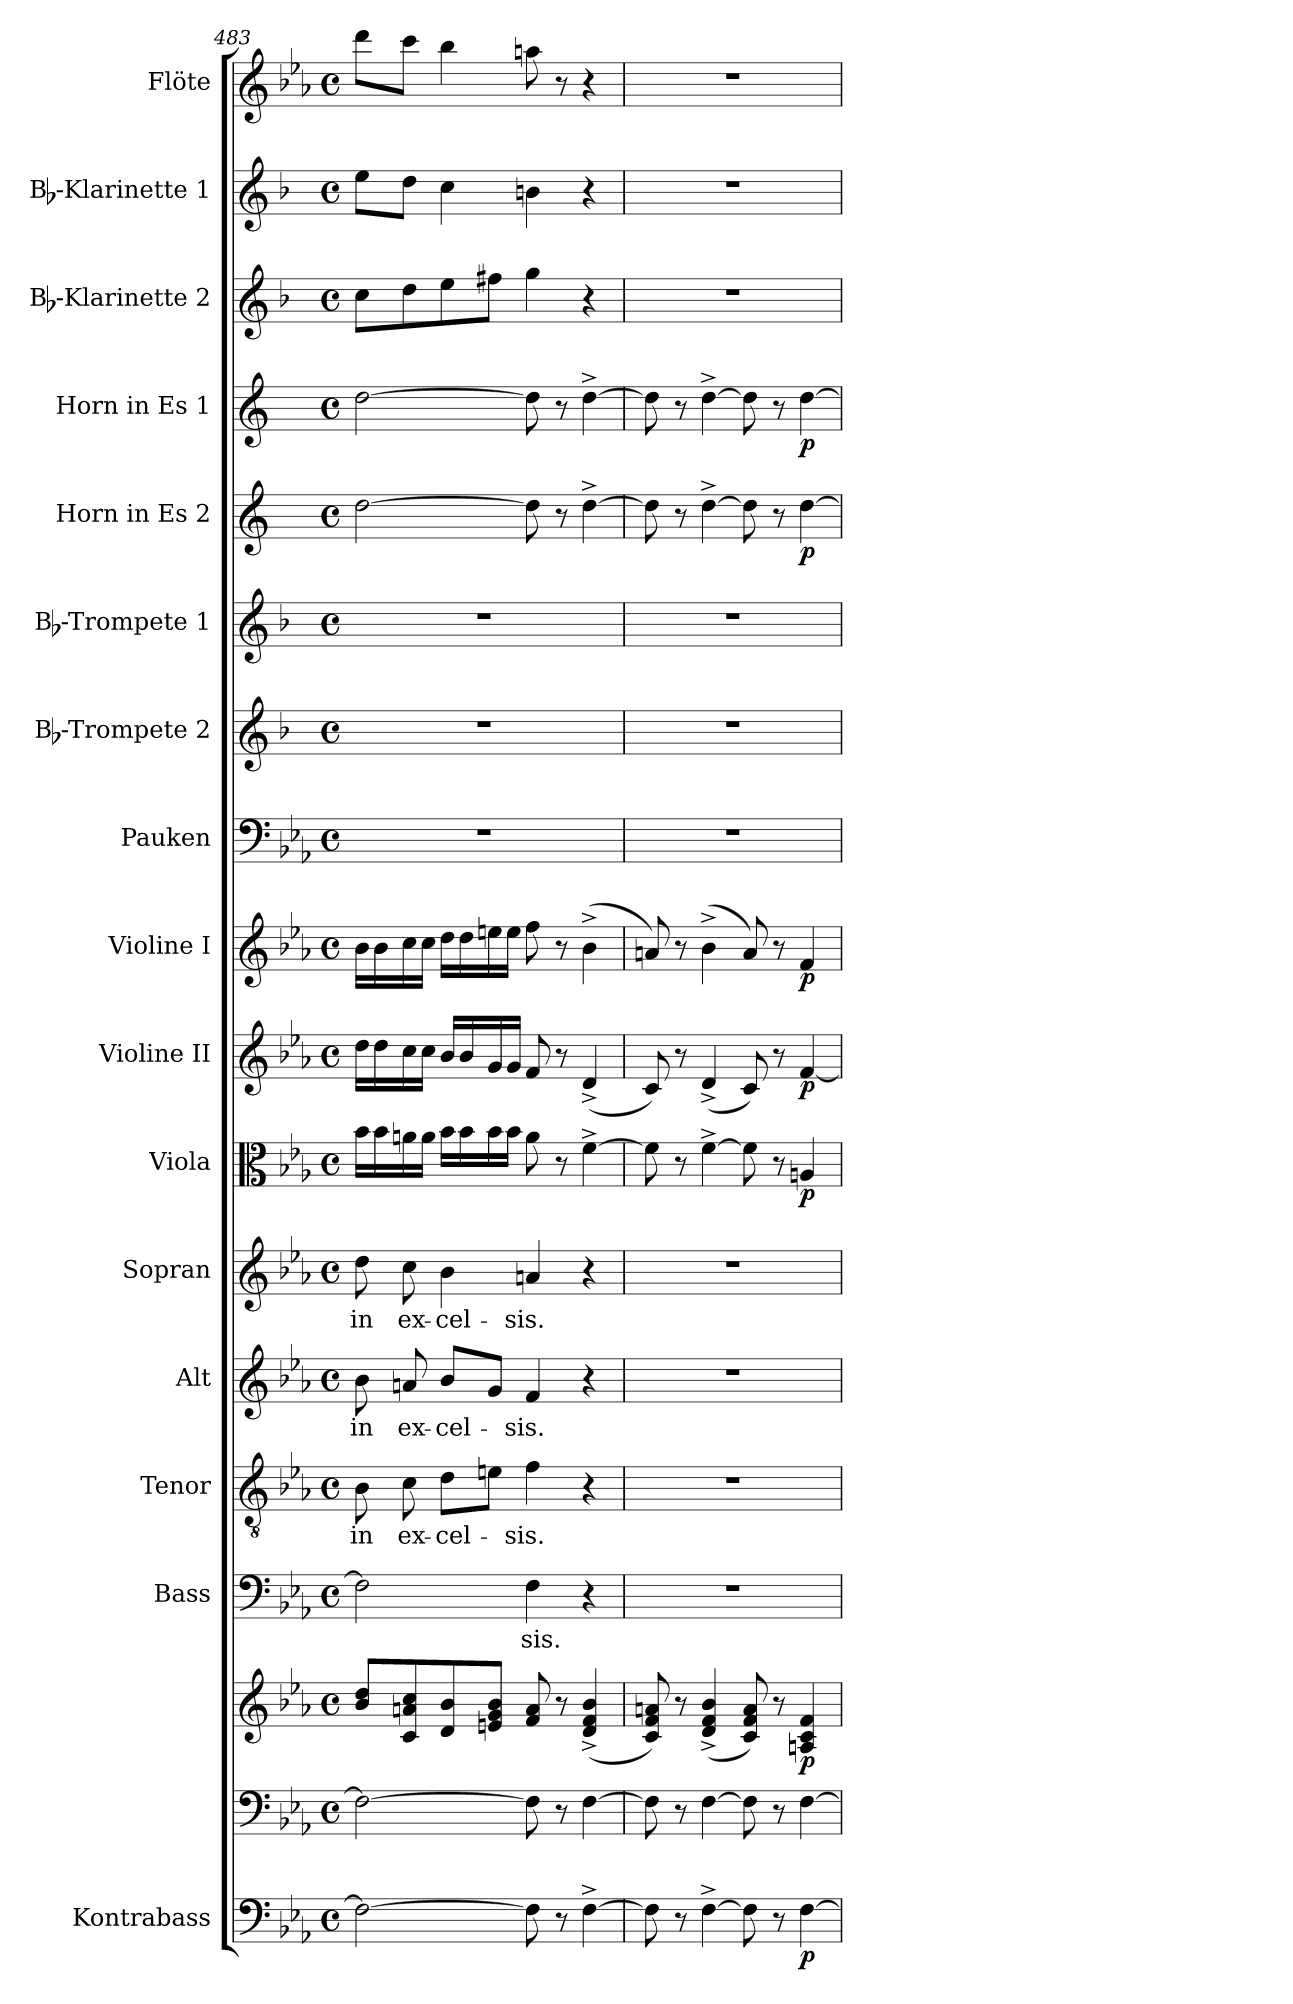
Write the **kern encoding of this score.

**kern	**dynam	**kern	**kern	**dynam	**kern	**text	**kern	**text	**kern	**text	**kern	**text	**kern	**dynam	**kern	**dynam	**kern	**dynam	**kern	**kern	**kern	**kern	**dynam	**kern	**dynam	**kern	**kern	**kern
*part17	*part17	*part16	*part16	*part16	*part15	*part15	*part14	*part14	*part13	*part13	*part12	*part12	*part11	*part11	*part10	*part10	*part9	*part9	*part8	*part7	*part6	*part5	*part5	*part4	*part4	*part3	*part2	*part1
*staff18	*staff18	*staff17	*staff16	*staff16/17	*staff15	*staff15	*staff14	*staff14	*staff13	*staff13	*staff12	*staff12	*staff11	*staff11	*staff10	*staff10	*staff9	*staff9	*staff8	*staff7	*staff6	*staff5	*staff5	*staff4	*staff4	*staff3	*staff2	*staff1
*I"Kontrabass	*	*	*	*	*I"Bass	*	*I"Tenor	*	*I"Alt	*	*I"Sopran	*	*I"Viola	*	*I"Violine II	*	*I"Violine I	*	*I"Pauken	*I"Bb-Trompete 2	*I"Bb-Trompete 1	*I"Horn in Es 2	*	*I"Horn in Es 1	*	*I"Bb-Klarinette 2	*I"Bb-Klarinette 1	*I"Flöte
*I'Kb.	*	*	*	*	*I'B.	*	*I'T.	*	*I'A.	*	*I'S.	*	*I'Vla.	*	*I'Vl. II	*	*I'Vl. I	*	*I'Pk.	*I'Bb Trp. 2	*I'Bb Trp. 1	*	*	*	*	*I'Bb Kl. 2	*I'Bb Kl. 1	*I'Fl.
*clefF4	*	*clefF4	*clefG2	*	*clefF4	*	*clefGv2	*	*clefG2	*	*clefG2	*	*clefC3	*	*clefG2	*	*clefG2	*	*clefF4	*clefG2	*clefG2	*clefG2	*	*clefG2	*	*clefG2	*clefG2	*clefG2
*ITrd7c12	*	*	*	*	*	*	*	*	*	*	*	*	*	*	*	*	*	*	*	*ITrd1c2	*ITrd1c2	*ITrd5c9	*	*ITrd5c9	*	*ITrd1c2	*ITrd1c2	*
*k[b-e-a-]	*	*k[b-e-a-]	*k[b-e-a-]	*	*k[b-e-a-]	*	*k[b-e-a-]	*	*k[b-e-a-]	*	*k[b-e-a-]	*	*k[b-e-a-]	*	*k[b-e-a-]	*	*k[b-e-a-]	*	*k[b-e-a-]	*k[b-e-a-]	*k[b-e-a-]	*k[b-e-a-]	*	*k[b-e-a-]	*	*k[b-e-a-]	*k[b-e-a-]	*k[b-e-a-]
*E-:	*	*E-:	*E-:	*	*E-:	*	*E-:	*	*E-:	*	*E-:	*	*E-:	*	*E-:	*	*E-:	*	*E-:	*E-:	*E-:	*E-:	*	*E-:	*	*E-:	*E-:	*E-:
*M4/4	*	*M4/4	*M4/4	*	*M4/4	*	*M4/4	*	*M4/4	*	*M4/4	*	*M4/4	*	*M4/4	*	*M4/4	*	*M4/4	*M4/4	*M4/4	*M4/4	*	*M4/4	*	*M4/4	*M4/4	*M4/4
*met(c)	*	*met(c)	*met(c)	*	*met(c)	*	*met(c)	*	*met(c)	*	*met(c)	*	*met(c)	*	*met(c)	*	*met(c)	*	*met(c)	*met(c)	*met(c)	*met(c)	*	*met(c)	*	*met(c)	*met(c)	*met(c)
=483	=483	=483	=483	=483	=483	=483	=483	=483	=483	=483	=483	=483	=483	=483	=483	=483	=483	=483	=483	=483	=483	=483	=483	=483	=483	=483	=483	=483
!	!	!	!	!	!	!	!	!LO:LY:b	!	!LO:LY:b	!	!LO:LY:b	!	!	!	!	!	!	!	!	!	!	!	!	!	!	!	!
2FF\_	.	2F\_	8b-/ 8dd/L	.	2F\]	.	8B-\	in	8b-\	in	8dd\	in	16b-\LL	.	16dd\LL	.	16b-\LL	.	1r	1r	1r	[2f\	.	[2f\	.	8b-\L	8dd\L	8ddd\L
.	.	.	.	.	.	.	.	.	.	.	.	.	16b-\	.	16dd\	.	16b-\	.	.	.	.	.	.	.	.	.	.	.
!	!	!	!	!	!	!	!	!LO:LY:b	!	!LO:LY:b	!	!LO:LY:b	!	!	!	!	!	!	!	!	!	!	!	!	!	!	!	!
.	.	.	8c/ 8an/ 8cc/	.	.	.	8c\	ex-	8an/	ex-	8cc\	ex-	16an\	.	16cc\	.	16cc\	.	.	.	.	.	.	.	.	8cc\	8cc\J	8ccc\J
.	.	.	.	.	.	.	.	.	.	.	.	.	16a\JJ	.	16cc\JJ	.	16cc\JJ	.	.	.	.	.	.	.	.	.	.	.
!	!	!	!	!	!	!	!	!LO:LY:b	!	!LO:LY:b	!	!LO:LY:b	!	!	!	!	!	!	!	!	!	!	!	!	!	!	!	!
.	.	.	8d/ 8b-/	.	.	.	8d\L	-cel-	8b-/L	-cel-	4b-\	-cel-	16b-\LL	.	16b-/LL	.	16dd\LL	.	.	.	.	.	.	.	.	8dd\	4b-\	4bb-\
.	.	.	.	.	.	.	.	.	.	.	.	.	16b-\	.	16b-/	.	16dd\	.	.	.	.	.	.	.	.	.	.	.
.	.	.	8en/ 8g/ 8b-/J	.	.	.	8en\J	.	8g/J	.	.	.	16b-\	.	16g/	.	16een\	.	.	.	.	.	.	.	.	8een\J	.	.
.	.	.	.	.	.	.	.	.	.	.	.	.	16b-\JJ	.	16g/JJ	.	16ee\JJ	.	.	.	.	.	.	.	.	.	.	.
!	!	!	!	!	!	!LO:LY:b	!	!LO:LY:b	!	!LO:LY:b	!	!LO:LY:b	!	!	!	!	!	!	!	!	!	!	!	!	!	!	!	!
8FF\]	.	8F\]	8f/ 8a/	.	4F\	-sis.	4f\	-sis.	4f/	-sis.	4an/	-sis.	8a\	.	8f/	.	8ff\	.	.	.	.	8f\]	.	8f\]	.	4ff\	4an\	8aan\
8r	.	8r	8r	.	.	.	.	.	.	.	.	.	8r	.	8r	.	8r	.	.	.	.	8r	.	8r	.	.	.	8r
[4FF^>\	.	[4F\	(<4d/^< 4f/^< 4b-/^<	.	4r	.	4r	.	4r	.	4r	.	[4f^>\	.	(<4d^</	.	(>4b-^>\	.	.	.	.	[4f^<\	.	[4f^<\	.	4r	4r	4r
=484	=484	=484	=484	=484	=484	=484	=484	=484	=484	=484	=484	=484	=484	=484	=484	=484	=484	=484	=484	=484	=484	=484	=484	=484	=484	=484	=484	=484
8FF\]	.	8F\]	8c/ 8f/ 8an/)	.	1r	.	1r	.	1r	.	1r	.	8f\]	.	8c/)	.	8an/)	.	1r	1r	1r	8f\]	.	8f\]	.	1r	1r	1r
8r	.	8r	8r	.	.	.	.	.	.	.	.	.	8r	.	8r	.	8r	.	.	.	.	8r	.	8r	.	.	.	.
[4FF^>\	.	[4F\	(<4d/^< 4f/^< 4b-/^<	.	.	.	.	.	.	.	.	.	[4f^>\	.	(<4d^</	.	(>4b-^>\	.	.	.	.	[4f^<\	.	[4f^<\	.	.	.	.
8FF\]	.	8F\]	8c/ 8f/ 8a/)	.	.	.	.	.	.	.	.	.	8f\]	.	8c/)	.	8a/)	.	.	.	.	8f\]	.	8f\]	.	.	.	.
8r	.	8r	8r	.	.	.	.	.	.	.	.	.	8r	.	8r	.	8r	.	.	.	.	8r	.	8r	.	.	.	.
!	!LO:DY:b	!	!	!LO:DY:b	!	!	!	!	!	!	!	!	!	!LO:DY:b	!	!LO:DY:b	!	!LO:DY:b	!	!	!	!	!LO:DY:b	!	!LO:DY:b	!	!	!
[4FF\	p	[4F\	4An/ 4c/ 4f/	p	.	.	.	.	.	.	.	.	4An/	p	[4f/	p	4f/	p	.	.	.	[4f\	p	[4f\	p	.	.	.
=	=	=	=	=	=	=	=	=	=	=	=	=	=	=	=	=	=	=	=	=	=	=	=	=	=	=	=	=
*-	*-	*-	*-	*-	*-	*-	*-	*-	*-	*-	*-	*-	*-	*-	*-	*-	*-	*-	*-	*-	*-	*-	*-	*-	*-	*-	*-	*-
